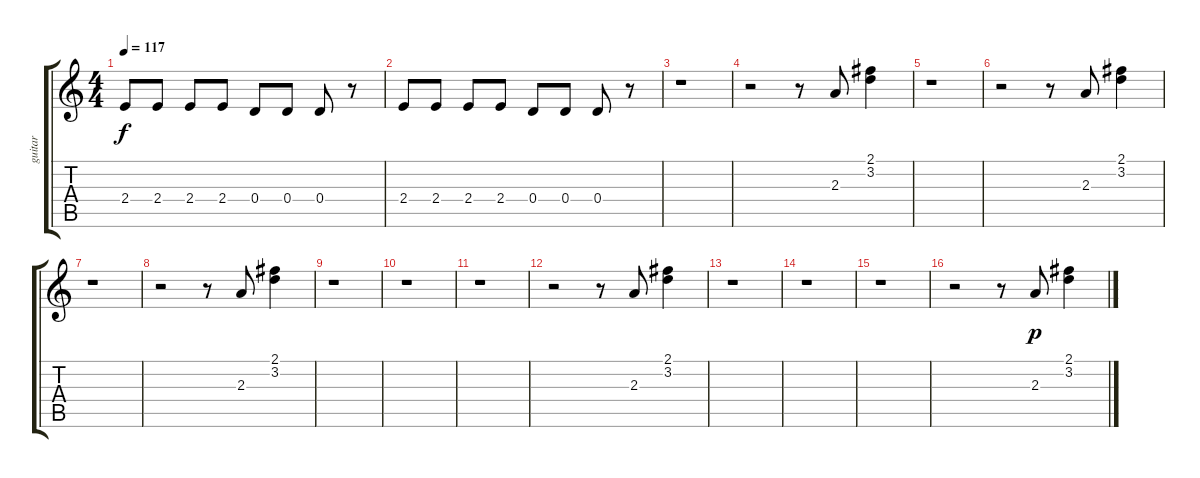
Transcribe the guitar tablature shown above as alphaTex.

\track ("guitar" "guitar") {instrument electricguitarclean}
\staff {score tabs}
\tuning (E4 B3 G3 D3 A2 E2) {hide}
\ts (4 4)
\tempo 117
\clef g2
\ks c
2.4.8{dy f} 2.4.8 2.4.8 2.4.8 0.4.8 0.4.8 0.4.8 r.8 |
2.4.8 2.4.8 2.4.8 2.4.8 0.4.8 0.4.8 0.4.8 r.8 |
r.1 |
r.2 r.8 2.3.8 (2.1 3.2).4 |
r.1 |
r.2 r.8 2.3.8 (2.1 3.2).4 |
r.1 |
r.2 r.8 2.3.8 (2.1 3.2).4 |
r.1 |
r.1 |
r.1 |
r.2 r.8 2.3.8 (2.1 3.2).4 |
r.1 |
r.1 |
r.1 |
r.2 r.8 2.3.8{dy p} (2.1 3.2).4
